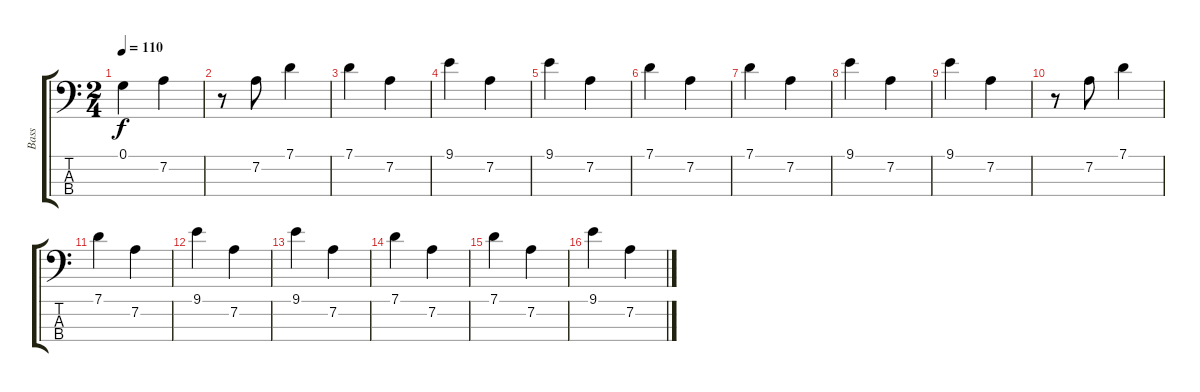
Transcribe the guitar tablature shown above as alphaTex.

\track ("Bass" "Bass") {instrument acousticbass}
\staff {score tabs}
\tuning (G2 D2 A1 E1) {hide}
\ts (2 4)
\tempo 110
\clef f4
\ks c
0.1.4{dy f} 7.2.4 |
r.8 7.2.8 7.1.4 |
7.1.4 7.2.4 |
9.1.4 7.2.4 |
9.1.4 7.2.4 |
7.1.4 7.2.4 |
7.1.4 7.2.4 |
9.1.4 7.2.4 |
9.1.4 7.2.4 |
r.8 7.2.8 7.1.4 |
7.1.4 7.2.4 |
9.1.4 7.2.4 |
9.1.4 7.2.4 |
7.1.4 7.2.4 |
7.1.4 7.2.4 |
9.1.4 7.2.4
